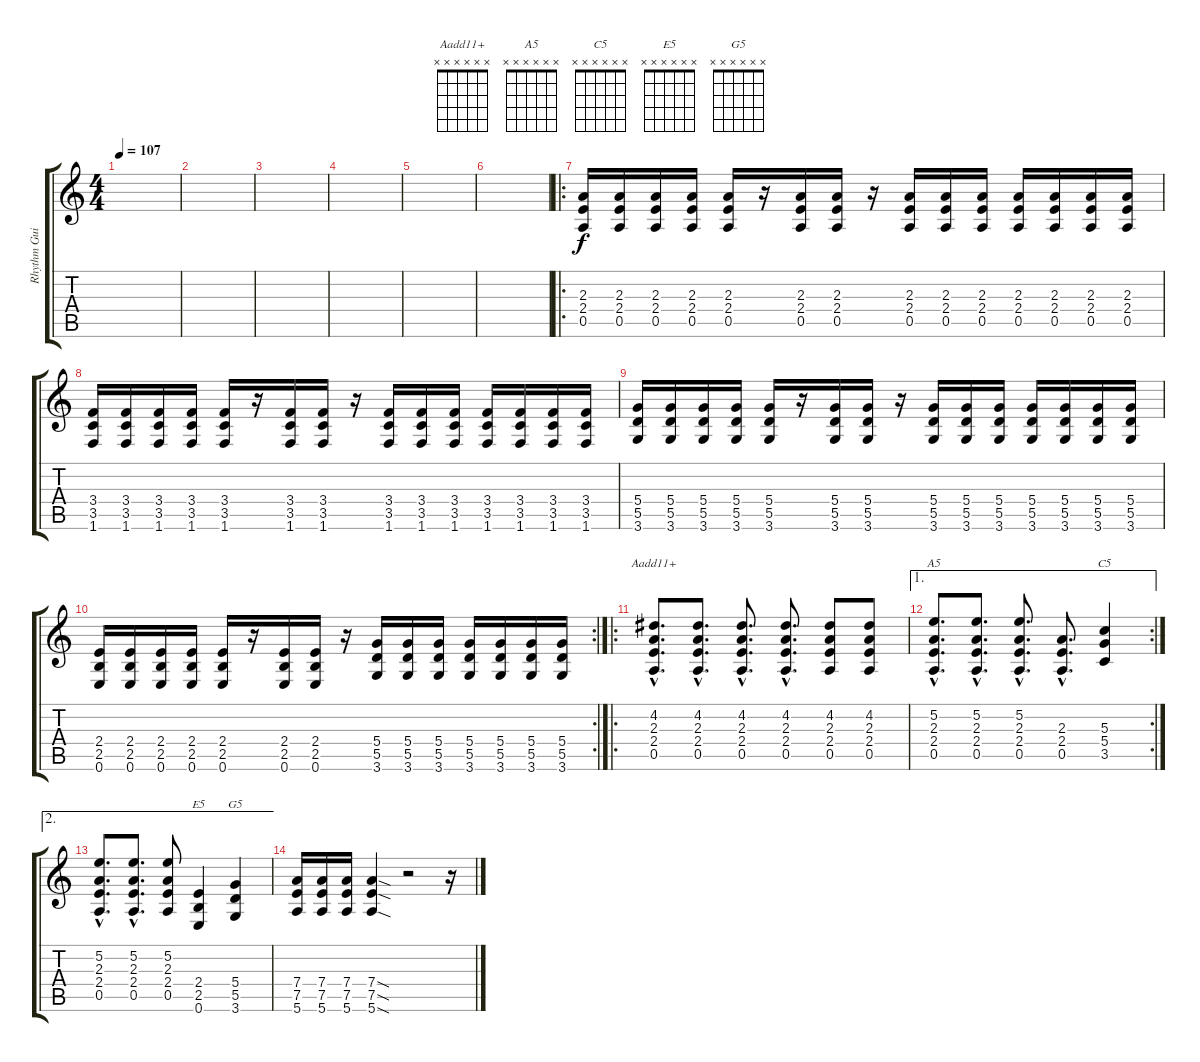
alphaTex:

\track ("Rhythm Guitar" "Rhythm Gui") {instrument distortionguitar}
\staff {score tabs}
\tuning (E4 B3 G3 D3 A2 E2) {hide}
\chord ("Aadd11+" x x x x x x)
\chord ("A5" x x x x x x)
\chord ("C5" x x x x x x)
\chord ("E5" x x x x x x)
\chord ("G5" x x x x x x)
\ts (4 4)
\tempo 107
\clef g2
\ks c
|
|
|
|
|
|
\ro
(2.3 2.4 0.5).16 (2.3 2.4 0.5).16 (2.3 2.4 0.5).16 (2.3 2.4 0.5).16 (2.3 2.4 0.5).16 r.16 (2.3 2.4 0.5).16 (2.3 2.4 0.5).16 r.16 (2.3 2.4 0.5).16 (2.3 2.4 0.5).16 (2.3 2.4 0.5).16 (2.3 2.4 0.5).16 (2.3 2.4 0.5).16 (2.3 2.4 0.5).16 (2.3 2.4 0.5).16 |
(3.4 3.5 1.6).16 (3.4 3.5 1.6).16 (3.4 3.5 1.6).16 (3.4 3.5 1.6).16 (3.4 3.5 1.6).16 r.16 (3.4 3.5 1.6).16 (3.4 3.5 1.6).16 r.16 (3.4 3.5 1.6).16 (3.4 3.5 1.6).16 (3.4 3.5 1.6).16 (3.4 3.5 1.6).16 (3.4 3.5 1.6).16 (3.4 3.5 1.6).16 (3.4 3.5 1.6).16 |
(5.4 5.5 3.6).16 (5.4 5.5 3.6).16 (5.4 5.5 3.6).16 (5.4 5.5 3.6).16 (5.4 5.5 3.6).16 r.16 (5.4 5.5 3.6).16 (5.4 5.5 3.6).16 r.16 (5.4 5.5 3.6).16 (5.4 5.5 3.6).16 (5.4 5.5 3.6).16 (5.4 5.5 3.6).16 (5.4 5.5 3.6).16 (5.4 5.5 3.6).16 (5.4 5.5 3.6).16 |
\rc 2
(2.4 2.5 0.6).16 (2.4 2.5 0.6).16 (2.4 2.5 0.6).16 (2.4 2.5 0.6).16 (2.4 2.5 0.6).16 r.16 (2.4 2.5 0.6).16 (2.4 2.5 0.6).16 r.16 (5.4 5.5 3.6).16 (5.4 5.5 3.6).16 (5.4 5.5 3.6).16 (5.4 5.5 3.6).16 (5.4 5.5 3.6).16 (5.4 5.5 3.6).16 (5.4 5.5 3.6).16 |
\ro
(4.2{hac} 2.3{hac} 2.4{hac} 0.5{hac}).8{d ch "Aadd11+"} (4.2{hac} 2.3{hac} 2.4{hac} 0.5{hac}).8{d} (4.2{hac} 2.3{hac} 2.4{hac} 0.5{hac}).8{d} (4.2{hac} 2.3{hac} 2.4{hac} 0.5{hac}).8{d} (4.2 2.3 2.4 0.5).8 (4.2 2.3 2.4 0.5).8 |
\ae 1
\rc 2
(5.2{hac} 2.3{hac} 2.4{hac} 0.5{hac}).8{d ch "A5"} (5.2{hac} 2.3{hac} 2.4{hac} 0.5{hac}).8{d} (5.2{hac} 2.3{hac} 2.4{hac} 0.5{hac}).8{d} (2.3{hac} 2.4{hac} 0.5{hac}).8{d} (5.3 5.4 3.5).4{ch "C5"} |
\ae 2
(5.2{hac} 2.3{hac} 2.4{hac} 0.5{hac}).8{d} (5.2{hac} 2.3{hac} 2.4{hac} 0.5{hac}).8{d} (5.2 2.3 2.4 0.5).8 (2.4 2.5 0.6).4{ch "E5"} (5.4 5.5 3.6).4{ch "G5"} |
(7.4 7.5 5.6).16 (7.4 7.5 5.6).16 (7.4 7.5 5.6).16 (7.4{sod} 7.5{sod} 5.6{sod}).4 r.2 r.16
